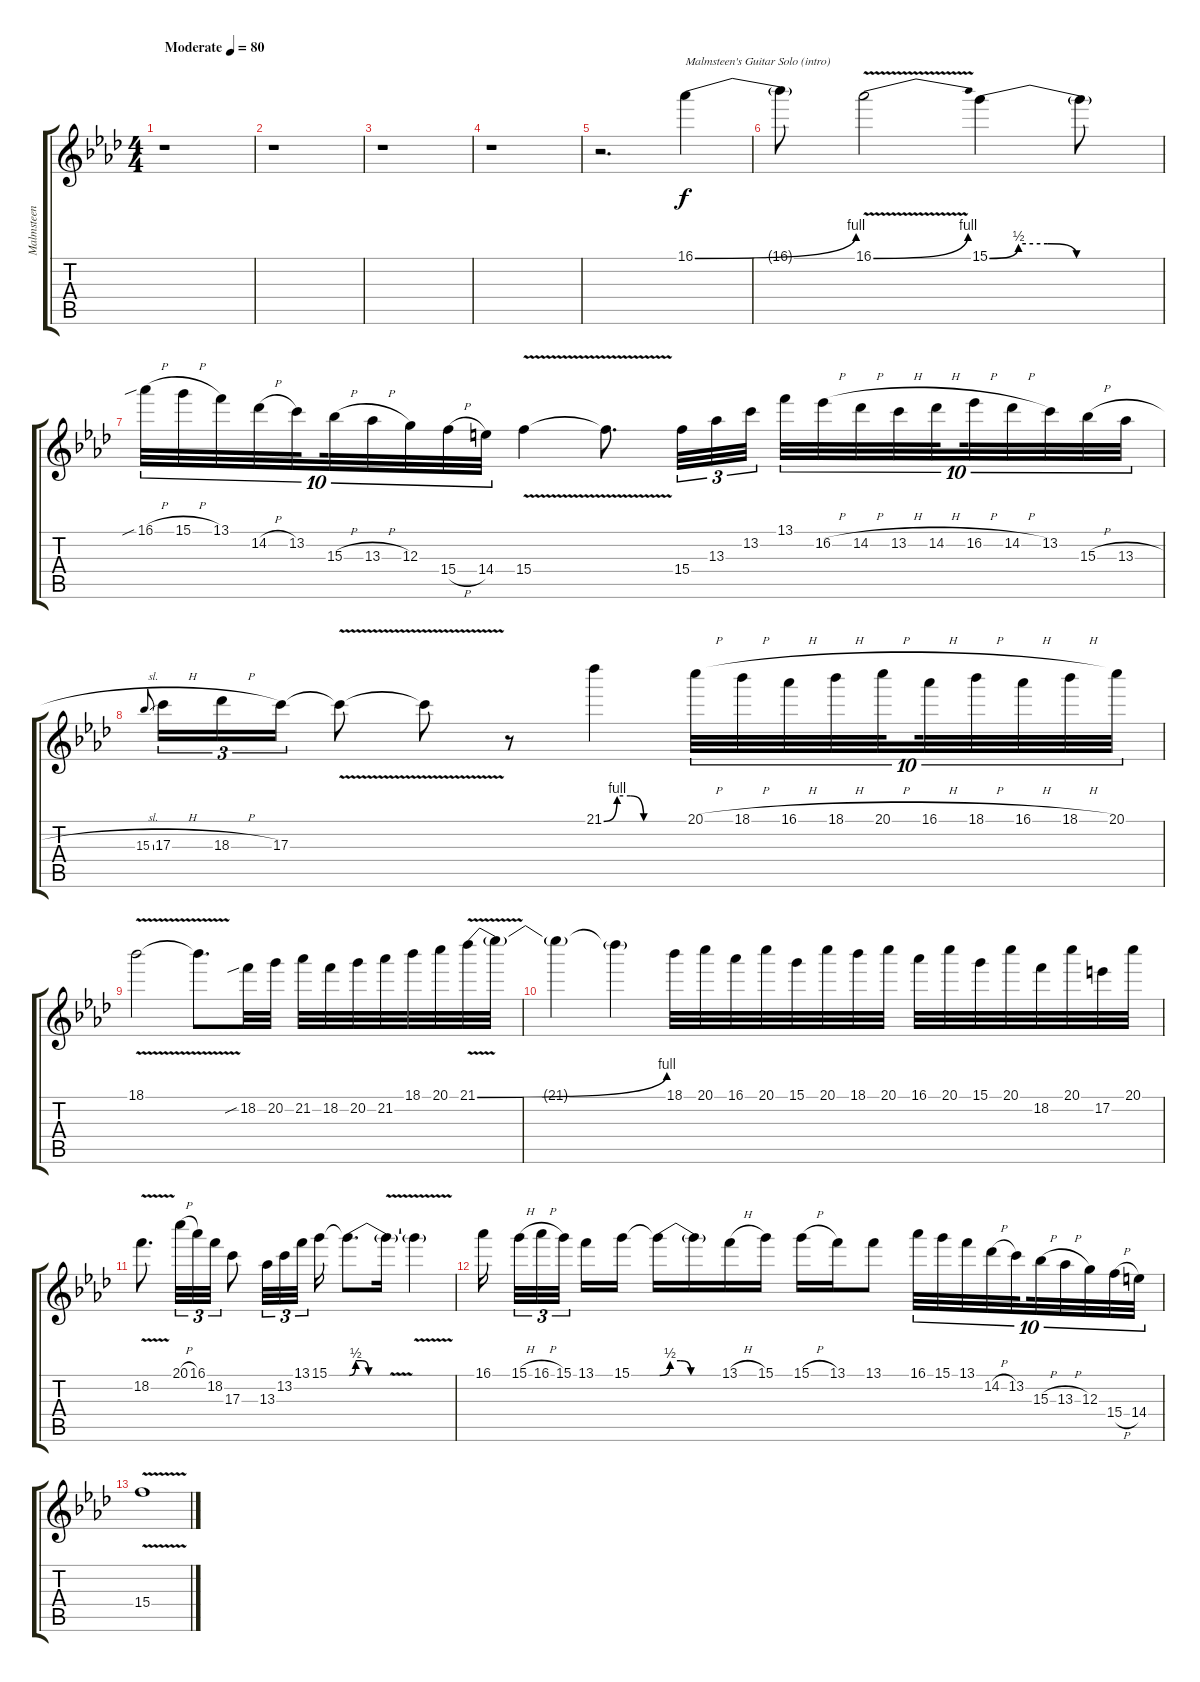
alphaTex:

\track ("Malmsteen" "Malmsteen") {instrument overdrivenguitar}
\staff {score tabs}
\tuning (E4 B3 G3 D3 A2 E2) {hide}
\ts (4 4)
\tempo (80 "Moderate")
\clef g2
\ks fminor
r.1{dy f instrument overdrivenguitar} |
r.1 |
r.1 |
r.1 |
r.2{d} 16.1{be (bend 0 0 60 4)}.4{txt "Malmsteen's Guitar Solo (intro)"} |
16.1{t}.8 16.1{be (bend 0 0 60 4) v}.2 15.1{be (custom 0 0 10 2 20 2 30 0 60 0)}.4 15.1{t}.8 |
16.1{sib h}.32{tu (10 8)} 15.1{h}.32{tu (10 8)} 13.1.32{tu (10 8)} 14.2{h}.32{tu (10 8)} 13.2.32{tu (10 8) beam splitsecondary} 15.3{h}.32{tu (10 8)} 13.3{h}.32{tu (10 8)} 12.3.32{tu (10 8)} 15.4{h}.32{tu (10 8)} 14.4.32{tu (10 8)} 15.4{v}.4 15.4{t}.8{d} 15.4.32{tu (3 2)} 13.3.32{tu (3 2)} 13.2.32{tu (3 2)} 13.1.32{tu (10 8)} 16.2{h}.32{tu (10 8)} 14.2{h}.32{tu (10 8)} 13.2{h}.32{tu (10 8)} 14.2{h}.32{tu (10 8) beam splitsecondary} 16.2{h}.32{tu (10 8)} 14.2{h}.32{tu (10 8)} 13.2.32{tu (10 8)} 15.3{h}.32{tu (10 8)} 13.3{h}.32{tu (10 8)} |
15.3{sl}.8{gr onbeat} 17.3{h}.16{tu (3 2)} 18.3{h}.16{tu (3 2)} 17.3.16{tu (3 2)} 17.3{v t}.8 17.3{t}.8 r.8 21.1{be (custom 0 0 10 4 20 4 30 0 60 0)}.4 20.1{h}.32{tu (10 8)} 18.1{h}.32{tu (10 8)} 16.1{h}.32{tu (10 8)} 18.1{h}.32{tu (10 8)} 20.1{h}.32{tu (10 8) beam splitsecondary} 16.1{h}.32{tu (10 8)} 18.1{h}.32{tu (10 8)} 16.1{h}.32{tu (10 8)} 18.1{h}.32{tu (10 8)} 20.1.32{tu (10 8)} |
18.1{v}.2 18.1{t}.8{d} 18.2{sib}.32 20.2.32 21.2.32 18.2.32 20.2.32 21.2.32 18.1.32 20.1.32 21.1{be (bend 0 0 60 4) v}.32 21.1{t}.32 |
21.1{t}.4 21.1{t}.4 18.1.32 20.1.32 16.1.32 20.1.32 15.1.32 20.1.32 18.1.32 20.1.32 16.1.32 20.1.32 15.1.32 20.1.32 18.2.32 20.1.32 17.2.32 20.1.32 |
18.2{v}.8{d} 20.1{h}.32{tu (3 2)} 16.1.32{tu (3 2)} 18.2.32{tu (3 2)} 17.3.8 13.3.32{tu (3 2)} 13.2.32{tu (3 2)} 13.1.32{tu (3 2) beam splitsecondary} 15.1.16 15.1{be (custom 0 0 10 2 20 2 30 0 60 0) t}.8{d} 15.1{v t}.16 15.1{v t}.4 |
16.1.16{beam splitsecondary} 15.1{h}.32{tu (3 2)} 16.1{h}.32{tu (3 2)} 15.1.32{tu (3 2) beam splitsecondary} 13.1.16 15.1.16 15.1{be (custom 0 0 10 2 20 2 30 0 60 0) t}.16 15.1{t}.16 13.1{h}.16 15.1.16 15.1{h}.16 13.1.16 13.1.8 16.1.32{tu (10 8)} 15.1.32{tu (10 8)} 13.1.32{tu (10 8)} 14.2{h}.32{tu (10 8)} 13.2.32{tu (10 8) beam splitsecondary} 15.3{h}.32{tu (10 8)} 13.3{h}.32{tu (10 8)} 12.3.32{tu (10 8)} 15.4{h}.32{tu (10 8)} 14.4.32{tu (10 8)} |
15.4{v}.1
